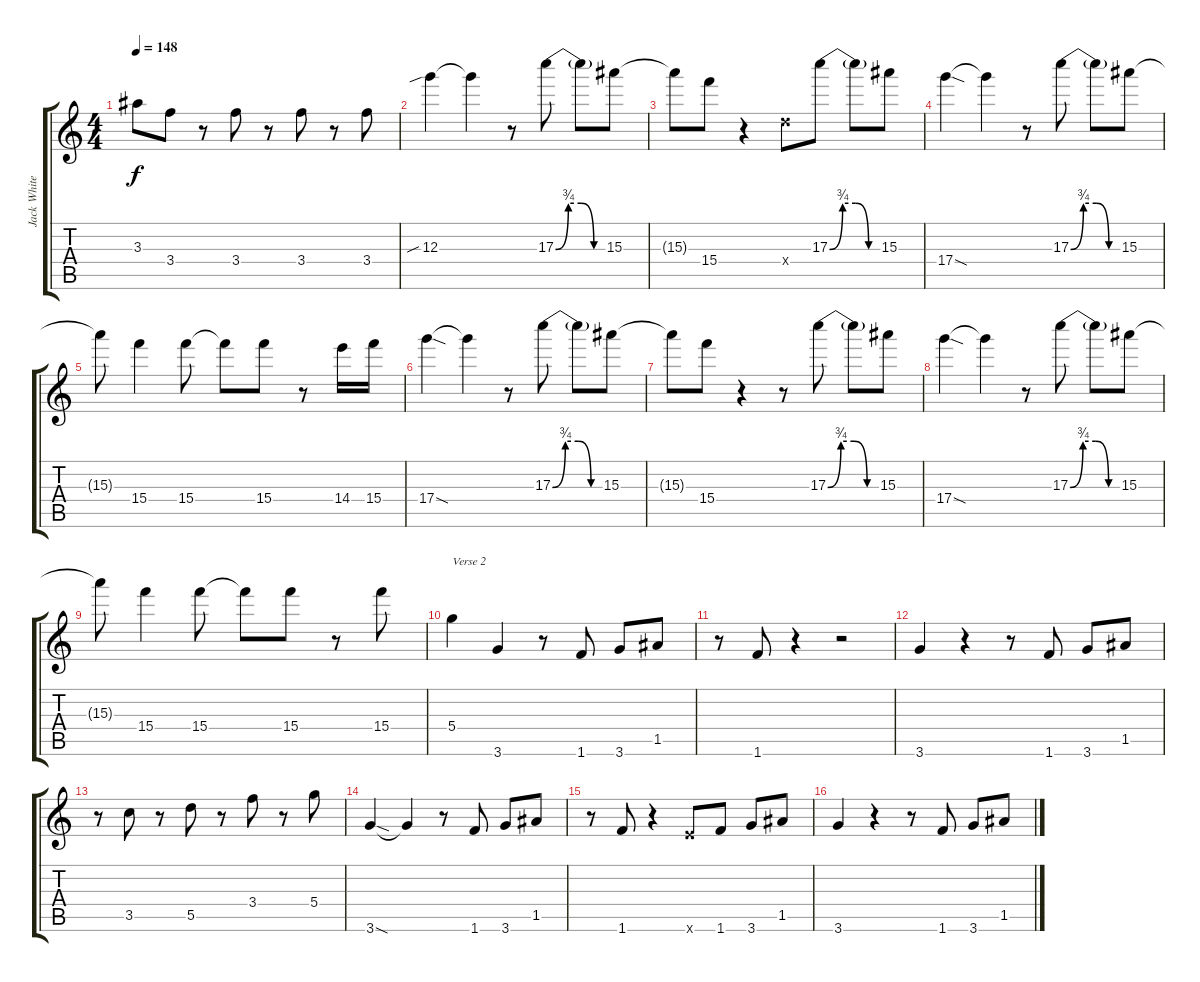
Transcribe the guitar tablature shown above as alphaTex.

\track ("Jack White Octaver High" "Jack White") {instrument distortionguitar}
\staff {score tabs}
\tuning (E5 B4 G4 D4 A3 E3) {hide}
\ts (4 4)
\tempo 148
\clef g2
\ks c
3.3{t}.8{dy f} 3.4.8 r.8 3.4.8 r.8 3.4.8 r.8 3.4.8 |
12.3{sib}.4 12.3{t}.4 r.8 17.3{be (custom 0 0 15 3 30 3 45 0 60 0)}.8 17.3{t}.8 15.3.8 |
15.3{t}.8 15.4.8 r.4 0.4{x}.8 17.3{be (custom 0 0 15 3 30 3 45 0 60 0)}.8 17.3{t}.8 15.3.8 |
17.4{sod}.4 17.4{t}.4 r.8 17.3{be (custom 0 0 15 3 30 3 45 0 60 0)}.8 17.3{t}.8 15.3.8 |
15.3{t}.8 15.4.4 15.4.8 15.4{t}.8 15.4.8 r.8 14.4.16 15.4.16 |
17.4{sod}.4 17.4{t}.4 r.8 17.3{be (custom 0 0 15 3 30 3 45 0 60 0)}.8 17.3{t}.8 15.3.8 |
15.3{t}.8 15.4.8 r.4 r.8 17.3{be (custom 0 0 15 3 30 3 45 0 60 0)}.8 17.3{t}.8 15.3.8 |
17.4{sod}.4 17.4{t}.4 r.8 17.3{be (custom 0 0 15 3 30 3 45 0 60 0)}.8 17.3{t}.8 15.3.8 |
15.3{t}.8 15.4.4 15.4.8 15.4{t}.8 15.4.8 r.8 15.4.8 |
5.4.4{txt "Verse 2"} 3.6.4 r.8 1.6.8 3.6.8 1.5.8 |
r.8 1.6.8 r.4 r.2 |
3.6.4 r.4 r.8 1.6.8 3.6.8 1.5.8 |
r.8 3.5.8 r.8 5.5.8 r.8 3.4.8 r.8 5.4.8 |
3.6{sod}.4 3.6{t}.4 r.8 1.6.8 3.6.8 1.5.8 |
r.8 1.6.8 r.4 0.6{x}.8 1.6.8 3.6.8 1.5.8 |
3.6.4 r.4 r.8 1.6.8 3.6.8 1.5.8
